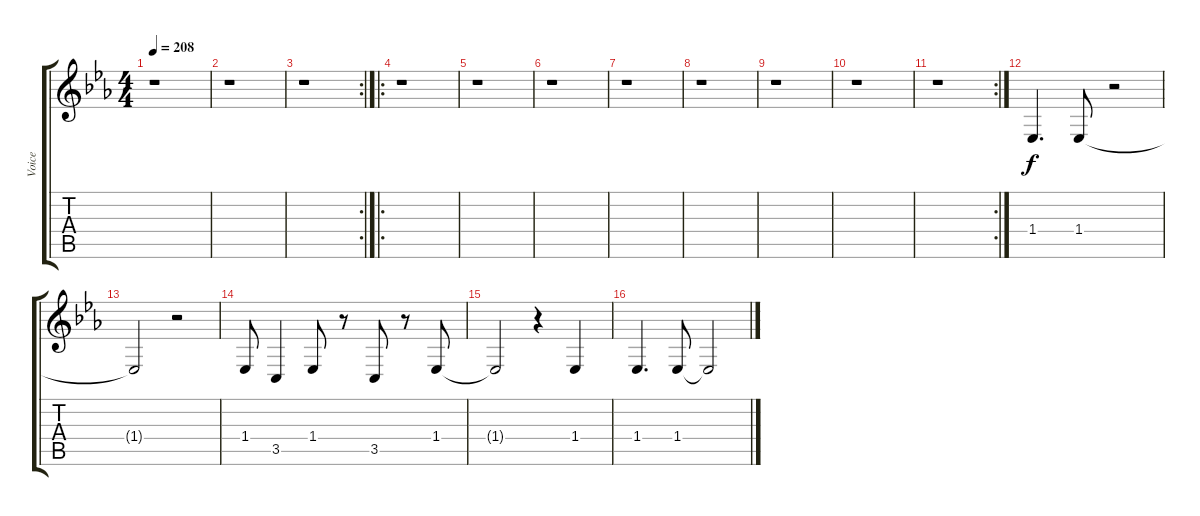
\track ("Voice" "Voice") {instrument lead8bassandlead}
\staff {score tabs}
\tuning (E4 B3 G3 D3 A2 E2) {hide}
\ts (4 4)
\tempo 208
\clef g2
\ks cminor
r.1{dy f} |
r.1 |
\rc 2
r.1 |
\ro
r.1 |
r.1 |
r.1 |
r.1 |
r.1 |
r.1 |
r.1 |
\rc 2
r.1 |
1.4.4{d} 1.4.8 r.2 |
1.4{t}.2 r.2 |
1.4.8 3.5.4 1.4.8 r.8 3.5.8 r.8 1.4.8 |
1.4{t}.2 r.4 1.4.4 |
1.4.4{d} 1.4.8 1.4{t}.2
